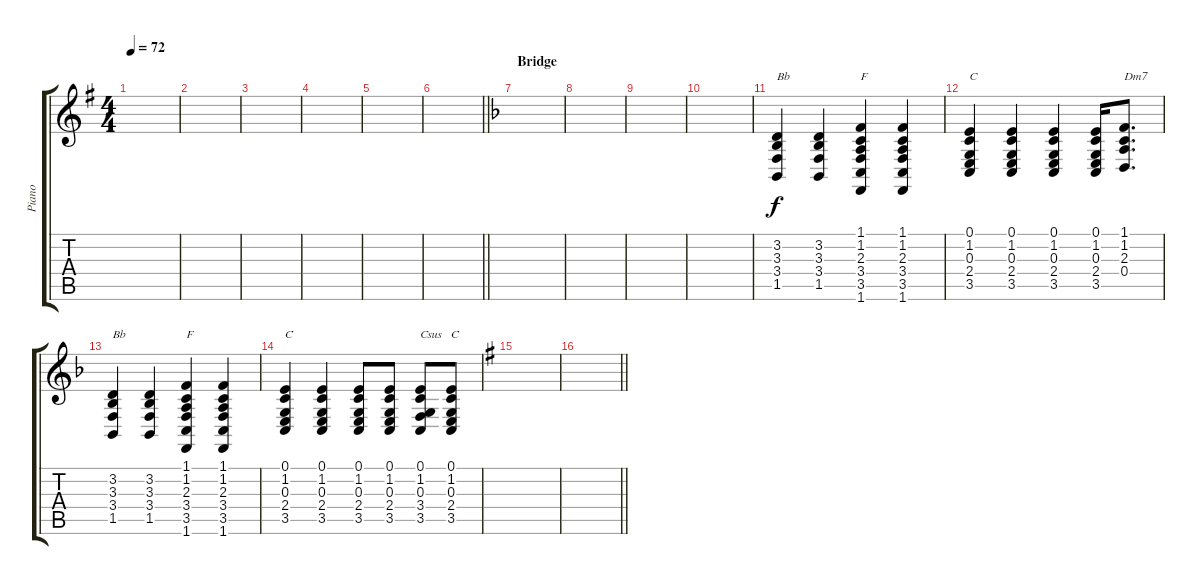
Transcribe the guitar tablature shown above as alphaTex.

\track ("Piano" "Piano") {instrument acousticgrandpiano}
\staff {score tabs}
\tuning (E4 B3 G3 D3 A2 E2) {hide}
\ts (4 4)
\tempo 72
\clef g2
\ks g
|
|
|
|
|
\barLineRight lightlight
|
\section ("" "Bridge")
\ks f
|
|
|
|
(3.2 3.3 3.4 1.5).4{txt "Bb"} (3.2 3.3 3.4 1.5).4 (1.1 1.2 2.3 3.4 3.5 1.6).4{txt "F"} (1.1 1.2 2.3 3.4 3.5 1.6).4 |
(0.1 1.2 0.3 2.4 3.5).4{txt "C"} (0.1 1.2 0.3 2.4 3.5).4 (0.1 1.2 0.3 2.4 3.5).4 (0.1 1.2 0.3 2.4 3.5).16 (1.1 1.2 2.3 0.4).8{d txt "Dm7"} |
(3.2 3.3 3.4 1.5).4{txt "Bb"} (3.2 3.3 3.4 1.5).4 (1.1 1.2 2.3 3.4 3.5 1.6).4{txt "F"} (1.1 1.2 2.3 3.4 3.5 1.6).4 |
(0.1 1.2 0.3 2.4 3.5).4{txt "C"} (0.1 1.2 0.3 2.4 3.5).4 (0.1 1.2 0.3 2.4 3.5).8 (0.1 1.2 0.3 2.4 3.5).8 (0.1 1.2 0.3 3.4 3.5).8{txt "Csus"} (0.1 1.2 0.3 2.4 3.5).8{txt "C"} |
\ks g
|
\barLineRight lightlight
